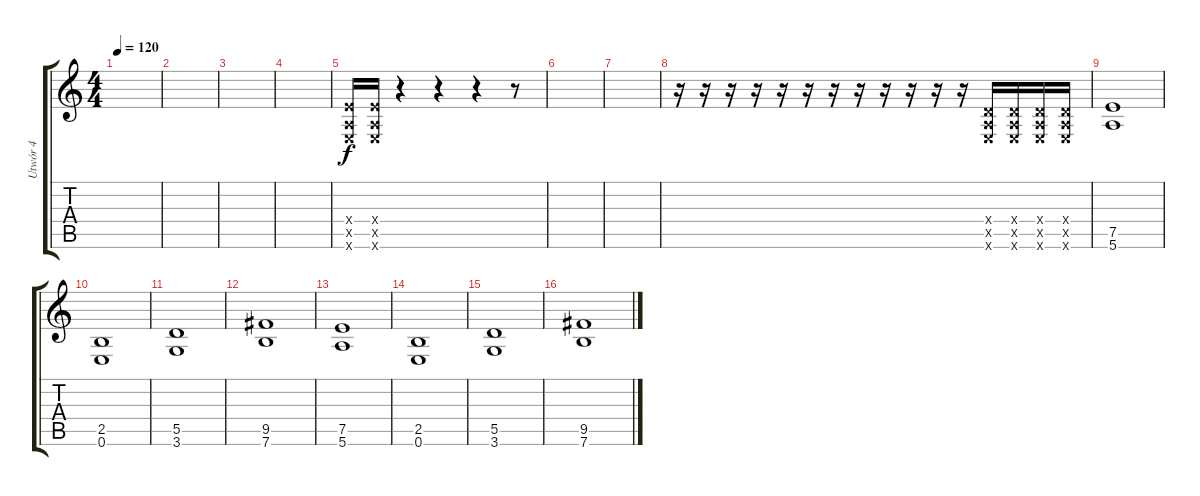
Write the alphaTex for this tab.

\track ("Utwór 4" "Utwór 4") {instrument acousticguitarsteel}
\staff {score tabs}
\tuning (E4 B3 G3 D3 A2 E2) {hide}
\ts (4 4)
\tempo 120
\clef g2
\ks c
|
|
|
|
(2.4{x} 0.5{x} 0.6{x}).16 (2.4{x} 0.5{x} 0.6{x}).16 r.4 r.4 r.4 r.8 |
|
|
r.16 r.16 r.16 r.16 r.16 r.16 r.16 r.16 r.16 r.16 r.16 r.16 (0.4{x} 0.5{x} 0.6{x}).16 (0.4{x} 0.5{x} 0.6{x}).16 (0.4{x} 0.5{x} 0.6{x}).16 (0.4{x} 0.5{x} 0.6{x}).16 |
(7.5 5.6).1 |
(2.5 0.6).1 |
(5.5 3.6).1 |
(9.5 7.6).1 |
(7.5 5.6).1 |
(2.5 0.6).1 |
(5.5 3.6).1 |
(9.5 7.6).1
